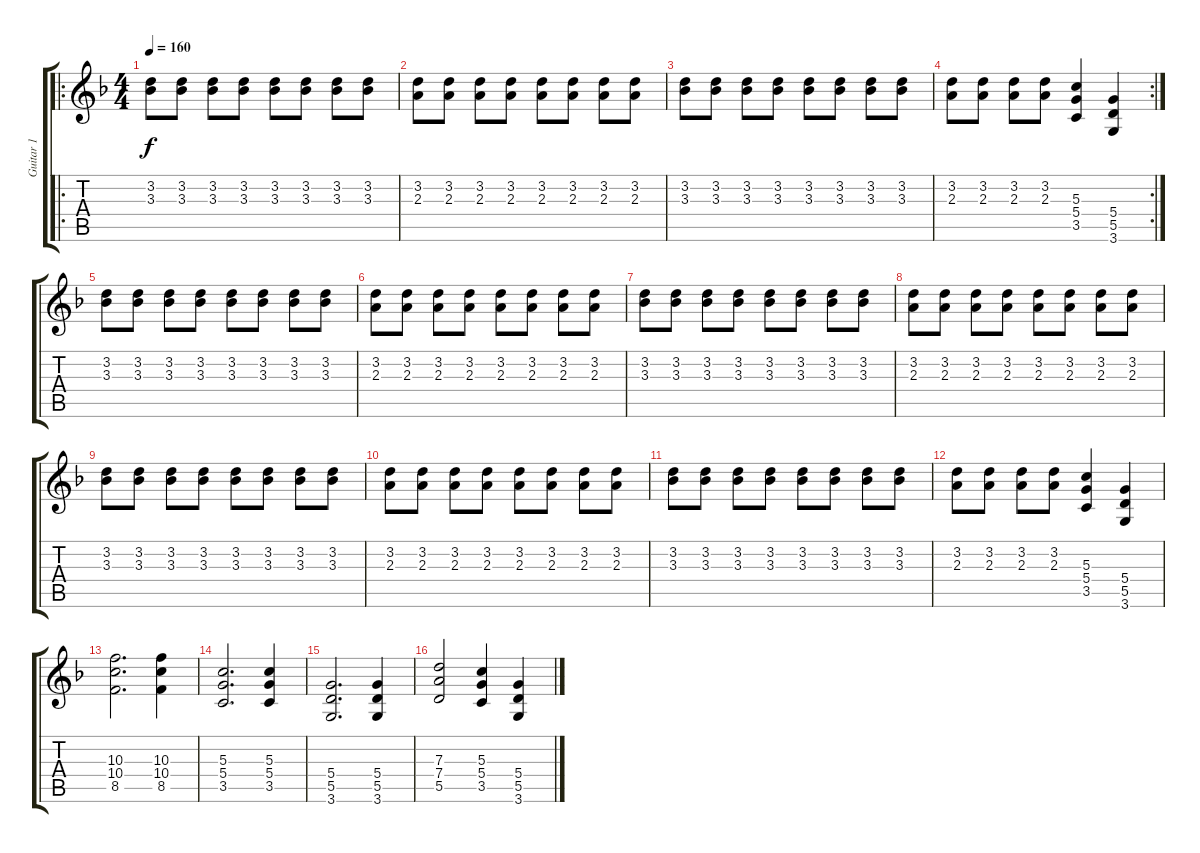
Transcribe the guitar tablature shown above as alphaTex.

\track ("Guitar 1" "Guitar 1") {instrument distortionguitar}
\staff {score tabs}
\tuning (E4 B3 G3 D3 A2 E2) {hide}
\ro
\ts (4 4)
\tempo 160
\clef g2
\ks f
(3.2 3.3).8{dy f} (3.2 3.3).8 (3.2 3.3).8 (3.2 3.3).8 (3.2 3.3).8 (3.2 3.3).8 (3.2 3.3).8 (3.2 3.3).8 |
(3.2 2.3).8 (3.2 2.3).8 (3.2 2.3).8 (3.2 2.3).8 (3.2 2.3).8 (3.2 2.3).8 (3.2 2.3).8 (3.2 2.3).8 |
(3.2 3.3).8 (3.2 3.3).8 (3.2 3.3).8 (3.2 3.3).8 (3.2 3.3).8 (3.2 3.3).8 (3.2 3.3).8 (3.2 3.3).8 |
\rc 2
(3.2 2.3).8 (3.2 2.3).8 (3.2 2.3).8 (3.2 2.3).8 (5.3 5.4 3.5).4 (5.4 5.5 3.6).4 |
(3.2 3.3).8 (3.2 3.3).8 (3.2 3.3).8 (3.2 3.3).8 (3.2 3.3).8 (3.2 3.3).8 (3.2 3.3).8 (3.2 3.3).8 |
(3.2 2.3).8 (3.2 2.3).8 (3.2 2.3).8 (3.2 2.3).8 (3.2 2.3).8 (3.2 2.3).8 (3.2 2.3).8 (3.2 2.3).8 |
(3.2 3.3).8 (3.2 3.3).8 (3.2 3.3).8 (3.2 3.3).8 (3.2 3.3).8 (3.2 3.3).8 (3.2 3.3).8 (3.2 3.3).8 |
(3.2 2.3).8 (3.2 2.3).8 (3.2 2.3).8 (3.2 2.3).8 (3.2 2.3).8 (3.2 2.3).8 (3.2 2.3).8 (3.2 2.3).8 |
(3.2 3.3).8 (3.2 3.3).8 (3.2 3.3).8 (3.2 3.3).8 (3.2 3.3).8 (3.2 3.3).8 (3.2 3.3).8 (3.2 3.3).8 |
(3.2 2.3).8 (3.2 2.3).8 (3.2 2.3).8 (3.2 2.3).8 (3.2 2.3).8 (3.2 2.3).8 (3.2 2.3).8 (3.2 2.3).8 |
(3.2 3.3).8 (3.2 3.3).8 (3.2 3.3).8 (3.2 3.3).8 (3.2 3.3).8 (3.2 3.3).8 (3.2 3.3).8 (3.2 3.3).8 |
(3.2 2.3).8 (3.2 2.3).8 (3.2 2.3).8 (3.2 2.3).8 (5.3 5.4 3.5).4 (5.4 5.5 3.6).4 |
(10.3 10.4 8.5).2{d} (10.3 10.4 8.5).4 |
(5.3 5.4 3.5).2{d} (5.3 5.4 3.5).4 |
(5.4 5.5 3.6).2{d} (5.4 5.5 3.6).4 |
(7.3 7.4 5.5).2 (5.3 5.4 3.5).4 (5.4 5.5 3.6).4
